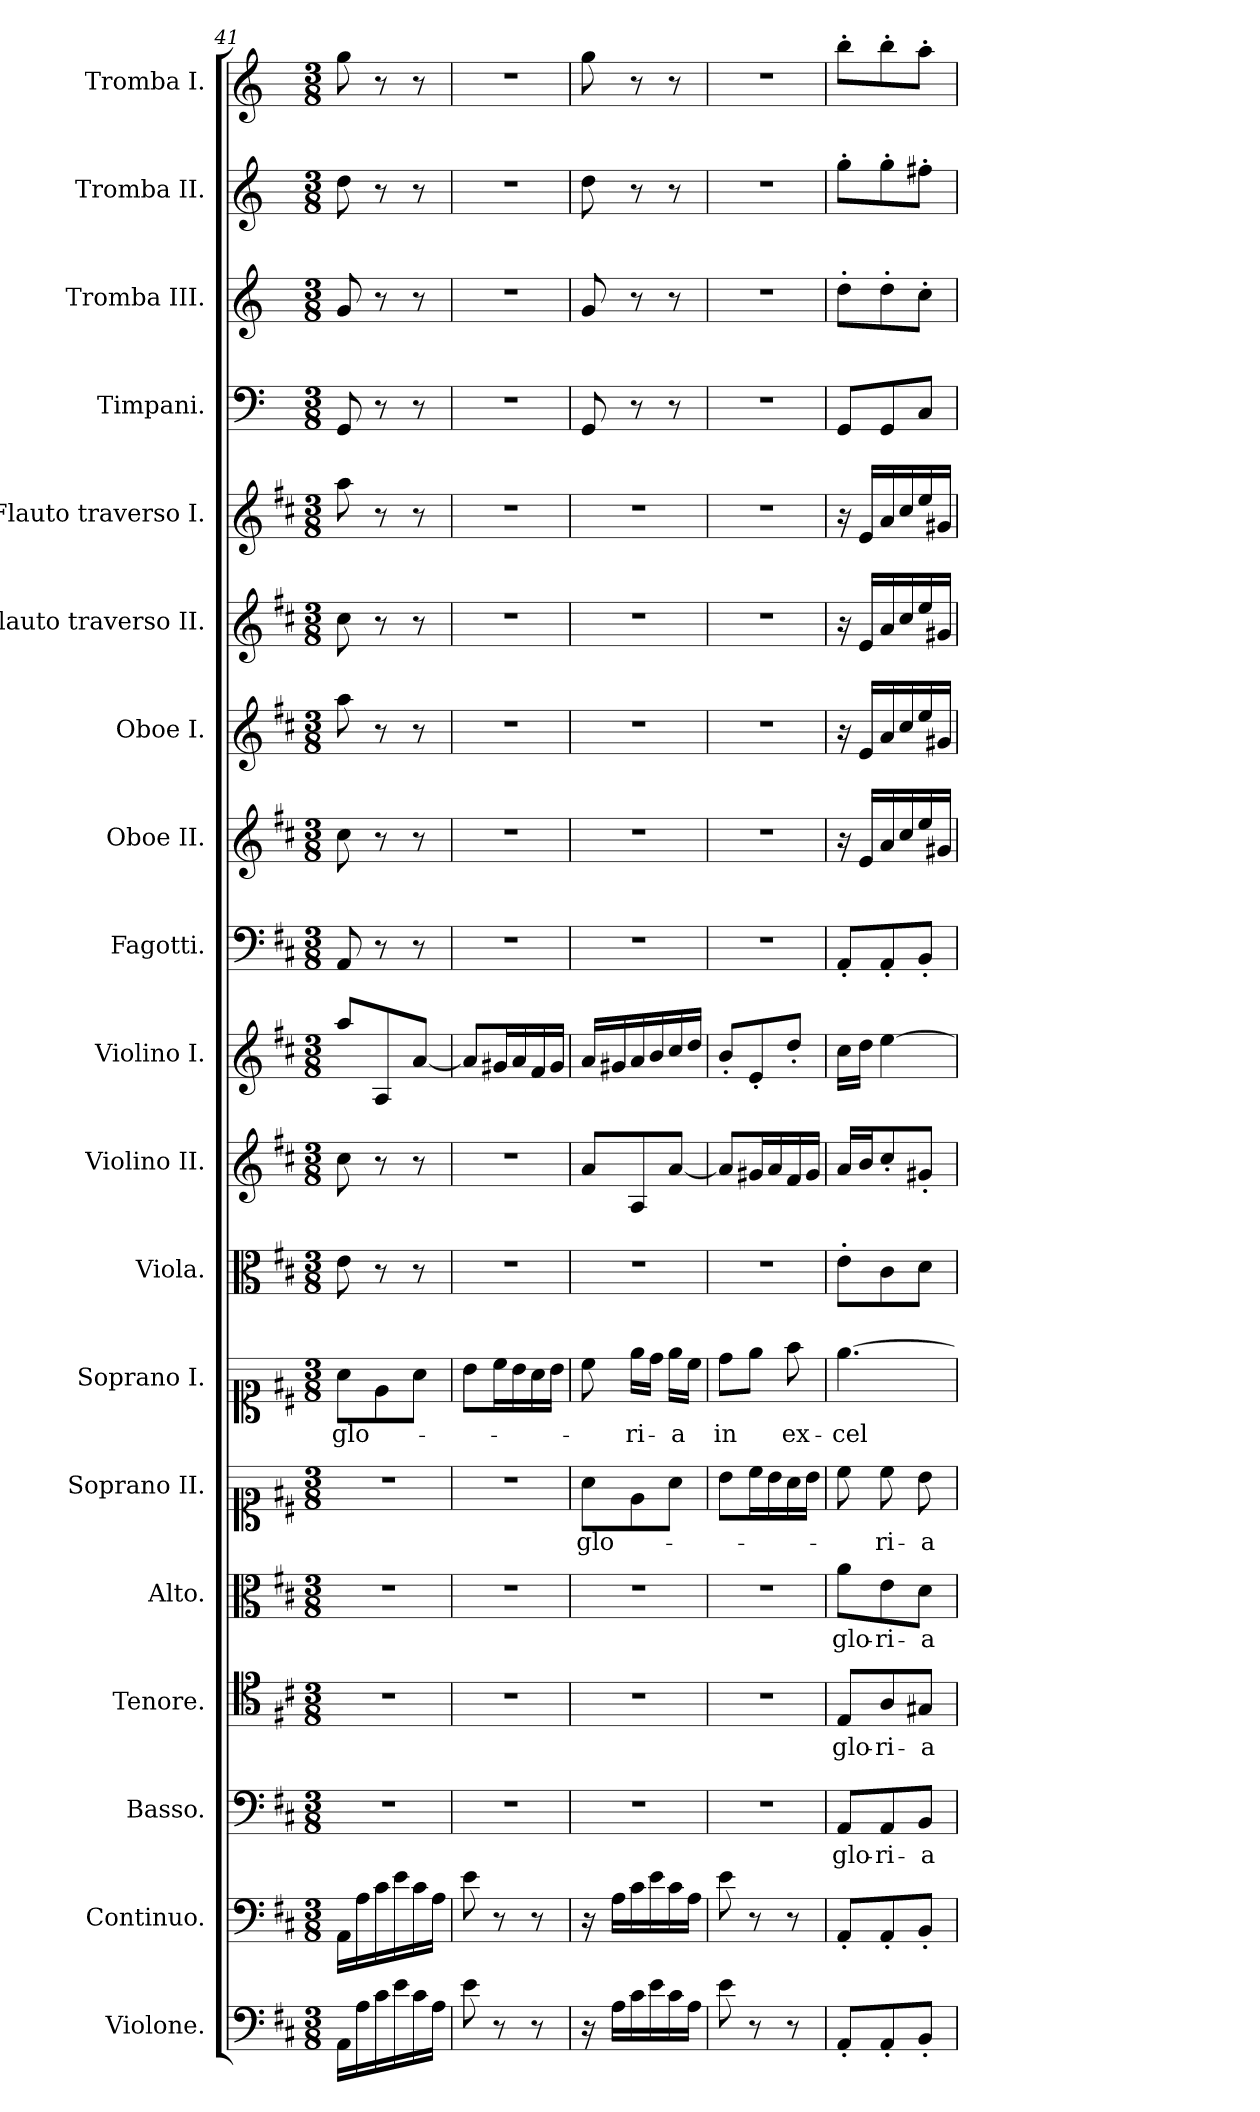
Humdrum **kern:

**kern	**kern	**kern	**text	**kern	**text	**kern	**text	**kern	**text	**kern	**text	**kern	**kern	**kern	**kern	**kern	**dynam	**kern	**kern	**dynam	**kern	**kern	**kern	**kern	**kern
*part19	*part18	*part17	*part17	*part16	*part16	*part15	*part15	*part14	*part14	*part13	*part13	*part12	*part11	*part10	*part9	*part8	*part8	*part7	*part6	*part6	*part5	*part4	*part3	*part2	*part1
*staff19	*staff18	*staff17	*staff17	*staff16	*staff16	*staff15	*staff15	*staff14	*staff14	*staff13	*staff13	*staff12	*staff11	*staff10	*staff9	*staff8	*staff8	*staff7	*staff6	*staff6	*staff5	*staff4	*staff3	*staff2	*staff1
*I"Violone.	*I"Continuo.	*I"Basso.	*	*I"Tenore.	*	*I"Alto.	*	*I"Soprano II.	*	*I"Soprano I.	*	*I"Viola.	*I"Violino II.	*I"Violino I.	*I"Fagotti.	*I"Oboe II.	*	*I"Oboe I.	*I"Flauto traverso II.	*	*I"Flauto traverso I.	*I"Timpani.	*I"Tromba III.	*I"Tromba II.	*I"Tromba I.
*	*	*	*	*	*	*	*	*	*	*	*	*	*	*	*	*I'Ob	*	*I'Ob	*I'Fl	*	*I'Fl	*I'Timp	*	*	*
*clefF4	*clefF4	*clefF4	*	*clefC4	*	*clefC3	*	*clefC1	*	*clefC1	*	*clefC3	*clefG2	*clefG2	*clefF4	*clefG2	*	*clefG2	*clefG2	*	*clefG2	*clefF4	*clefG2	*clefG2	*clefG2
*ITrd7c12	*	*	*	*	*	*	*	*	*	*	*	*	*	*	*	*	*	*	*	*	*	*ITrd-1c-2	*ITrd-1c-2	*ITrd-1c-2	*ITrd-1c-2
*k[f#c#]	*k[f#c#]	*k[f#c#]	*	*k[f#c#]	*	*k[f#c#]	*	*k[f#c#]	*	*k[f#c#]	*	*k[f#c#]	*k[f#c#]	*k[f#c#]	*k[f#c#]	*k[f#c#]	*	*k[f#c#]	*k[f#c#]	*	*k[f#c#]	*k[f#c#]	*k[f#c#]	*k[f#c#]	*k[f#c#]
*M3/8	*M3/8	*M3/8	*	*M3/8	*	*M3/8	*	*M3/8	*	*M3/8	*	*M3/8	*M3/8	*M3/8	*M3/8	*M3/8	*	*M3/8	*M3/8	*	*M3/8	*M3/8	*M3/8	*M3/8	*M3/8
=41	=41	=41	=41	=41	=41	=41	=41	=41	=41	=41	=41	=41	=41	=41	=41	=41	=41	=41	=41	=41	=41	=41	=41	=41	=41
!	!	!	!	!	!	!	!	!	!	!	!LO:LY:b	!	!	!	!	!	!	!	!	!	!	!	!	!	!
16AAA\LL	16AA\LL	4.r	.	4.r	.	4.r	.	4.r	.	8a\L	glo-	8e\	8cc#\	8aa\L	8AA/	8cc#\	.	8aa\	8cc#\	.	8aa\	8AA/	8a/	8ee\	8aa\
16AA\	16A\	.	.	.	.	.	.	.	.	.	.	.	.	.	.	.	.	.	.	.	.	.	.	.	.
16C#\	16c#\	.	.	.	.	.	.	.	.	8e\	.	8r	8r	8A/	8r	8r	.	8r	8r	.	8r	8r	8r	8r	8r
16E\	16e\	.	.	.	.	.	.	.	.	.	.	.	.	.	.	.	.	.	.	.	.	.	.	.	.
16C#\	16c#\	.	.	.	.	.	.	.	.	8a\J	.	8r	8r	[8a/J	8r	8r	.	8r	8r	.	8r	8r	8r	8r	8r
16AA\JJ	16A\JJ	.	.	.	.	.	.	.	.	.	.	.	.	.	.	.	.	.	.	.	.	.	.	.	.
=42	=42	=42	=42	=42	=42	=42	=42	=42	=42	=42	=42	=42	=42	=42	=42	=42	=42	=42	=42	=42	=42	=42	=42	=42	=42
8E\	8e\	4.r	.	4.r	.	4.r	.	4.r	.	8b\L	.	4.r	4.r	8a/L]	4.r	4.r	.	4.r	4.r	.	4.r	4.r	4.r	4.r	4.r
8r	8r	.	.	.	.	.	.	.	.	16cc#\L	.	.	.	16g#X/L	.	.	.	.	.	.	.	.	.	.	.
.	.	.	.	.	.	.	.	.	.	16b\	.	.	.	16a/	.	.	.	.	.	.	.	.	.	.	.
8r	8r	.	.	.	.	.	.	.	.	16a\	.	.	.	16f#/	.	.	.	.	.	.	.	.	.	.	.
.	.	.	.	.	.	.	.	.	.	16b\JJ	.	.	.	16g#/JJ	.	.	.	.	.	.	.	.	.	.	.
=43	=43	=43	=43	=43	=43	=43	=43	=43	=43	=43	=43	=43	=43	=43	=43	=43	=43	=43	=43	=43	=43	=43	=43	=43	=43
!	!	!	!	!	!	!	!	!	!LO:LY:b	!	!	!	!	!	!	!	!	!	!	!	!	!	!	!	!
16r	16r	4.r	.	4.r	.	4.r	.	8a\L	glo-	8cc#\	.	4.r	8a/L	16a/LL	4.r	4.r	.	4.r	4.r	.	4.r	8AA/	8a/	8ee\	8aa\
16AA\LL	16A\LL	.	.	.	.	.	.	.	.	.	.	.	.	16g#X/	.	.	.	.	.	.	.	.	.	.	.
!	!	!	!	!	!	!	!	!	!	!	!LO:LY:b	!	!	!	!	!	!	!	!	!	!	!	!	!	!
16C#\	16c#\	.	.	.	.	.	.	8e\	.	16ee\LL	-ri-	.	8A/	16a/	.	.	.	.	.	.	.	8r	8r	8r	8r
16E\	16e\	.	.	.	.	.	.	.	.	16dd\JJ	.	.	.	16b/	.	.	.	.	.	.	.	.	.	.	.
!	!	!	!	!	!	!	!	!	!	!	!LO:LY:b	!	!	!	!	!	!	!	!	!	!	!	!	!	!
16C#\	16c#\	.	.	.	.	.	.	8a\J	.	16ee\LL	-a	.	[8a/J	16cc#/	.	.	.	.	.	.	.	8r	8r	8r	8r
16AA\JJ	16A\JJ	.	.	.	.	.	.	.	.	16cc#\JJ	.	.	.	16dd/JJ	.	.	.	.	.	.	.	.	.	.	.
!!LO:PB:g=z
=44	=44	=44	=44	=44	=44	=44	=44	=44	=44	=44	=44	=44	=44	=44	=44	=44	=44	=44	=44	=44	=44	=44	=44	=44	=44
!	!	!	!	!	!	!	!	!	!	!	!LO:LY:b	!	!	!	!	!	!	!	!	!	!	!	!	!	!
8E\	8e\	4.r	.	4.r	.	4.r	.	8b\L	.	8dd\L	in	4.r	8a/L]	8b'/L	4.r	4.r	.	4.r	4.r	.	4.r	4.r	4.r	4.r	4.r
8r	8r	.	.	.	.	.	.	16cc#\L	.	8ee\J	.	.	16g#X/L	8e'/	.	.	.	.	.	.	.	.	.	.	.
.	.	.	.	.	.	.	.	16b\	.	.	.	.	16a/	.	.	.	.	.	.	.	.	.	.	.	.
!	!	!	!	!	!	!	!	!	!	!	!LO:LY:b	!	!	!	!	!	!	!	!	!	!	!	!	!	!
8r	8r	.	.	.	.	.	.	16a\	.	8ff#\	ex-	.	16f#/	8dd'/J	.	.	.	.	.	.	.	.	.	.	.
.	.	.	.	.	.	.	.	16b\JJ	.	.	.	.	16g#/JJ	.	.	.	.	.	.	.	.	.	.	.	.
=45	=45	=45	=45	=45	=45	=45	=45	=45	=45	=45	=45	=45	=45	=45	=45	=45	=45	=45	=45	=45	=45	=45	=45	=45	=45
!	!	!	!LO:LY:b	!	!LO:LY:b	!	!LO:LY:b	!	!	!	!LO:LY:b	!	!	!	!	!	!	!	!	!	!	!	!	!	!
8AAA'/L	8AA'/L	8AA/L	glo-	8E/L	glo-	8a\L	glo-	8cc#\	.	[4.ee\	-cel-	8e'\L	16a/LL	16cc#\LL	8AA'/L	16r	.	16r	16r	.	16r	8AA/L	8ee'\L	8aa'\L	8ccc#'\L
!	!	!	!	!	!	!	!	!	!	!	!	!	!	!	!	!	!LO:DY:b	!	!	!LO:DY:b	!	!	!	!	!
.	.	.	.	.	.	.	.	.	.	.	.	.	16b/J	16dd\JJ	.	16e/LL	other-dynamics	16e/LL	16e/LL	other-dynamics	16e/LL	.	.	.	.
!	!	!	!LO:LY:b	!	!LO:LY:b	!	!LO:LY:b	!	!LO:LY:b	!	!	!	!	!	!	!	!	!	!	!	!	!	!	!	!
8AAA'/	8AA'/	8AA/	-ri-	8A/	-ri-	8e\	-ri-	8cc#\	ri-	.	.	8c#\	8cc#'/	[4ee\	8AA'/	16a/	.	16a/	16a/	.	16a/	8AA/	8ee'\	8aa'\	8ccc#'\
.	.	.	.	.	.	.	.	.	.	.	.	.	.	.	.	16cc#/	.	16cc#/	16cc#/	.	16cc#/	.	.	.	.
!	!	!	!LO:LY:b	!	!LO:LY:b	!	!LO:LY:b	!	!LO:LY:b	!	!	!	!	!	!	!	!	!	!	!	!	!	!	!	!
8BBB'/J	8BB'/J	8BB/J	-a	8G#X/J	-a	8d\J	-a	8b\	-a	.	.	8d\J	8g#X'/J	.	8BB'/J	16ee/	.	16ee/	16ee/	.	16ee/	8D/J	8dd'\J	8gg#X'\J	8bb'\J
.	.	.	.	.	.	.	.	.	.	.	.	.	.	.	.	16g#X/JJ	.	16g#X/JJ	16g#X/JJ	.	16g#X/JJ	.	.	.	.
=	=	=	=	=	=	=	=	=	=	=	=	=	=	=	=	=	=	=	=	=	=	=	=	=	=
*-	*-	*-	*-	*-	*-	*-	*-	*-	*-	*-	*-	*-	*-	*-	*-	*-	*-	*-	*-	*-	*-	*-	*-	*-	*-
